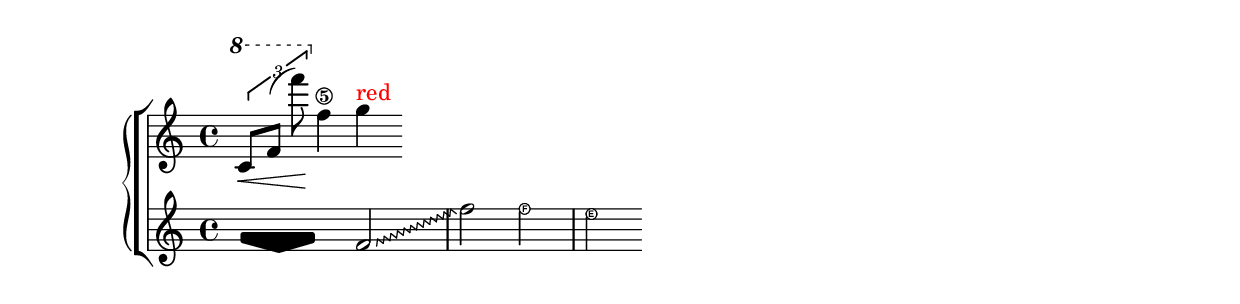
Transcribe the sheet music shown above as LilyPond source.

\header {
  texidoc = "Excercise all output functions"
}

\version "2.7.13"

\paper { raggedright = ##t }

\relative {
  \new StaffGroup \new PianoStaff <<
    \new Staff
      {
	#(set-octavation 1)
	\times 2/3 {  c'8[\< f]( f''\!)  }
	#(set-octavation 0)
	<f,, \5>4

	\override TextScript #'color = #red
	g4^"red"
      }
    
    \new Staff \relative c'' {
      \makeClusters { <g a>8 <e a> <g a>4 }
      
      \override Glissando #'style = #'zigzag
      f2 \glissando f'
      \setEasyHeads
      f e 
    }
  >>
}
